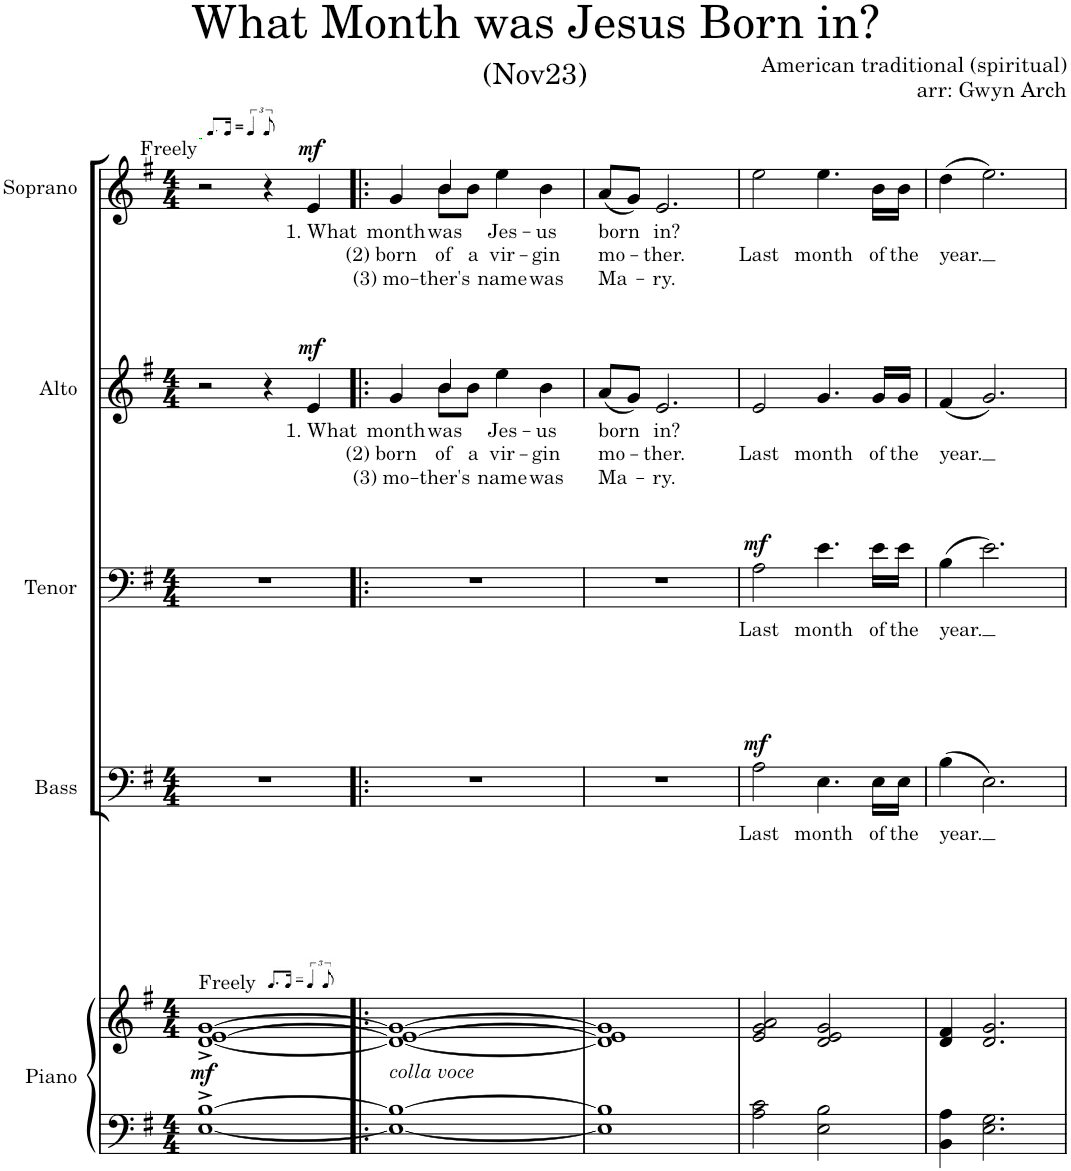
**kern	**kern	**dynam	**kern	**text	**dynam	**kern	**text	**dynam	**kern	**text	**text	**text	**dynam	**kern	**text	**text	**text	**dynam
*part5	*part5	*part5	*part4	*part4	*part4	*part3	*part3	*part3	*part2	*part2	*part2	*part2	*part2	*part1	*part1	*part1	*part1	*part1
*staff6	*staff5	*staff5/6	*staff4	*staff4	*staff4	*staff3	*staff3	*staff3	*staff2	*staff2	*staff2	*staff2	*staff2	*staff1	*staff1	*staff1	*staff1	*staff1
*I"Piano	*	*	*I"Bass	*	*	*I"Tenor	*	*	*I"Alto	*	*	*	*	*I"Soprano	*	*	*	*
*I'Pno.	*	*	*I'B	*	*	*I'T	*	*	*I'A	*	*	*	*	*I'S	*	*	*	*
*clefF4	*clefG2	*	*clefF4	*	*	*clefF4	*	*	*clefG2	*	*	*	*	*clefG2	*	*	*	*
*k[f#]	*k[f#]	*	*k[f#]	*	*	*k[f#]	*	*	*k[f#]	*	*	*	*	*k[f#]	*	*	*	*
*M4/4	*M4/4	*	*M4/4	*	*	*M4/4	*	*	*M4/4	*	*	*	*	*M4/4	*	*	*	*
=1	=1	=1	=1	=1	=1	=1	=1	=1	=1	=1	=1	=1	=1	=1	=1	=1	=1	=1
!	!	!	!	!	!	!	!	!	!	!	!	!	!	!LO:TX:a:t=Freely	!	!	!	!
!	!LO:TX:a:t=Freely	!	!	!	!	!	!	!	!	!	!	!	!	!	!	!	!	!
!	!	!LO:DY:b	!	!	!	!	!	!	!	!	!	!	!	!	!	!	!	!
[1E^ [1B^	[1d^ [1e^ [1g^	mf	1r	.	.	1r	.	.	2r	.	.	.	.	2r	.	.	.	.
.	.	.	.	.	.	.	.	.	4r	.	.	.	.	4r	.	.	.	.
!	!	!	!	!	!	!	!	!	!	!LO:LY:b	!	!	!LO:DY:a	!	!LO:LY:b	!	!	!LO:DY:a
.	.	.	.	.	.	.	.	.	4e/	1. What	.	.	mf	4e/	1. What	.	.	mf
=2!|:	=2!|:	=2!|:	=2!|:	=2!|:	=2!|:	=2!|:	=2!|:	=2!|:	=2!|:	=2!|:	=2!|:	=2!|:	=2!|:	=2!|:	=2!|:	=2!|:	=2!|:	=2!|:
!LO:TX:a:i:t=colla voce	!	!	!	!	!	!	!	!	!	!	!	!	!	!	!	!	!	!
!	!	!	!	!	!	!	!	!	!	!LO:LY:b	!LO:LY:b	!LO:LY:b	!	!	!LO:LY:b	!LO:LY:b	!LO:LY:b	!
*	*	*	*	*	*	*	*	*	*^	*	*	*	*	*^	*	*	*	*
1E_ 1B_	1d_ 1e_ 1g_	.	1r	.	.	1r	.	.	4g/	4ryy	month	(2) born	(3) mo-	.	4g/	4ryy	month	(2) born	(3) mo-	.
!	!	!	!	!	!	!	!	!	!	!	!LO:LY:b	!LO:LY:b	!LO:LY:b	!	!	!	!LO:LY:b	!LO:LY:b	!LO:LY:b	!
.	.	.	.	.	.	.	.	.	4b/	8b\L	was	of	-ther's	.	4b/	8b\L	was	of	-ther's	.
!	!	!	!	!	!	!	!	!	!	!	!	!LO:LY:b	!	!	!	!	!	!LO:LY:b	!	!
.	.	.	.	.	.	.	.	.	.	8b\J	.	a	.	.	.	8b\J	.	a	.	.
!	!	!	!	!	!	!	!	!	!	!	!LO:LY:b	!LO:LY:b	!LO:LY:b	!	!	!	!LO:LY:b	!LO:LY:b	!LO:LY:b	!
.	.	.	.	.	.	.	.	.	4ee\	2ryy	Jes-	vir-	name	.	4ee\	2ryy	Jes-	vir-	name	.
!	!	!	!	!	!	!	!	!	!	!	!LO:LY:b	!LO:LY:b	!LO:LY:b	!	!	!	!LO:LY:b	!LO:LY:b	!LO:LY:b	!
.	.	.	.	.	.	.	.	.	4b\	.	-us	-gin	was	.	4b\	.	-us	-gin	was	.
*	*	*	*	*	*	*	*	*	*v	*v	*	*	*	*	*	*	*	*	*	*
*	*	*	*	*	*	*	*	*	*	*	*	*	*	*v	*v	*	*	*	*
=3	=3	=3	=3	=3	=3	=3	=3	=3	=3	=3	=3	=3	=3	=3	=3	=3	=3	=3
!	!	!	!	!	!	!	!	!	!	!LO:LY:b	!LO:LY:b	!LO:LY:b	!	!	!LO:LY:b	!LO:LY:b	!LO:LY:b	!
1E] 1B]	1d] 1e] 1g]	.	1r	.	.	1r	.	.	(8a/L	born	mo-	Ma-	.	(8a/L	born	mo-	Ma-	.
.	.	.	.	.	.	.	.	.	8g/J)	.	.	.	.	8g/J)	.	.	.	.
!	!	!	!	!	!	!	!	!	!	!LO:LY:b	!LO:LY:b	!LO:LY:b	!	!	!LO:LY:b	!LO:LY:b	!LO:LY:b	!
.	.	.	.	.	.	.	.	.	2.e/	in?	-ther.	-ry.	.	2.e/	in?	-ther.	-ry.	.
=4	=4	=4	=4	=4	=4	=4	=4	=4	=4	=4	=4	=4	=4	=4	=4	=4	=4	=4
!	!	!	!	!LO:LY:b	!LO:DY:a	!	!LO:LY:b	!LO:DY:a	!	!	!LO:LY:b	!	!	!	!	!LO:LY:b	!	!
2A\ 2c\	2e/ 2g/ 2a/	.	2A\	Last	mf	2A\	Last	mf	2e/	.	Last	.	.	2ee\	.	Last	.	.
!	!	!	!	!LO:LY:b	!	!	!LO:LY:b	!	!	!	!LO:LY:b	!	!	!	!	!LO:LY:b	!	!
2E\ 2B\	2d/ 2e/ 2g/	.	4.E\	month	.	4.e\	month	.	4.g/	.	month	.	.	4.ee\	.	month	.	.
!	!	!	!	!LO:LY:b	!	!	!LO:LY:b	!	!	!	!LO:LY:b	!	!	!	!	!LO:LY:b	!	!
.	.	.	16E\LL	of	.	16e\LL	of	.	16g/LL	.	of	.	.	16b\LL	.	of	.	.
!	!	!	!	!LO:LY:b	!	!	!LO:LY:b	!	!	!	!LO:LY:b	!	!	!	!	!LO:LY:b	!	!
.	.	.	16E\JJ	the	.	16e\JJ	the	.	16g/JJ	.	the	.	.	16b\JJ	.	the	.	.
=5	=5	=5	=5	=5	=5	=5	=5	=5	=5	=5	=5	=5	=5	=5	=5	=5	=5	=5
!	!	!	!	!LO:LY:b	!	!	!LO:LY:b	!	!	!	!LO:LY:b	!	!	!	!	!LO:LY:b	!	!
4BB\ 4A\	4d/ 4f#/	.	(4B\	year.	.	(4B\	year.	.	(4f#/	.	year.	.	.	(4dd\	.	year.	.	.
2.E\ 2.G\	2.d/ 2.g/	.	2.E\)	.	.	2.e\)	.	.	2.g/)	.	.	.	.	2.ee\)	.	.	.	.
=	=	=	=	=	=	=	=	=	=	=	=	=	=	=	=	=	=	=
*-	*-	*-	*-	*-	*-	*-	*-	*-	*-	*-	*-	*-	*-	*-	*-	*-	*-	*-
